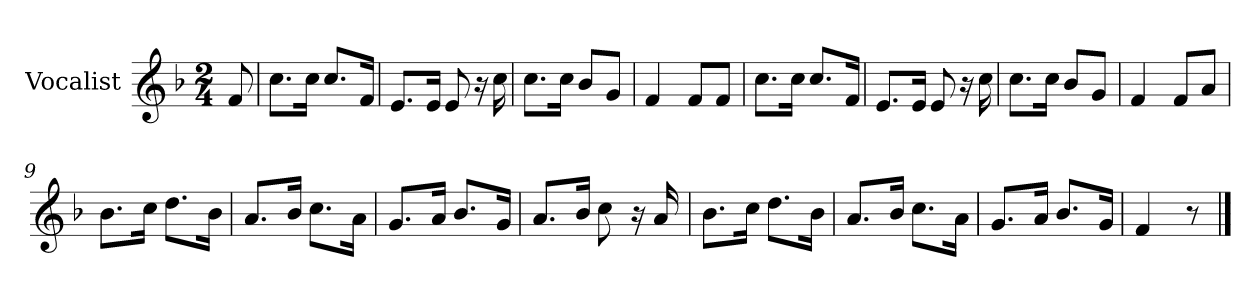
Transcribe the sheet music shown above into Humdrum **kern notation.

**kern
*part1
*staff1
*I"Vocalist
*k[b-]
*F:
*M2/4
=
8f
=1
8.ccL
16ccJk
8.ccL
16fJk
=2
8.eL
16eJk
8e
16r
16cc
=3
8.ccL
16ccJk
8b-L
8gJ
=4
4f
8fL
8fJ
=5
8.ccL
16ccJk
8.ccL
16fJk
=6
8.eL
16eJk
8e
16r
16cc
=7
8.ccL
16ccJk
8b-L
8gJ
=8
4f
8fL
8aJ
=9
8.b-L
16ccJk
8.ddL
16b-Jk
=10
8.aL
16b-Jk
8.ccL
16aJk
=11
8.gL
16aJk
8.b-L
16gJk
=12
8.aL
16b-Jk
8cc
16r
16a
=13
8.b-L
16ccJk
8.ddL
16b-Jk
=14
8.aL
16b-Jk
8.ccL
16aJk
=15
8.gL
16aJk
8.b-L
16gJk
=16
4f
8r
==
*-
